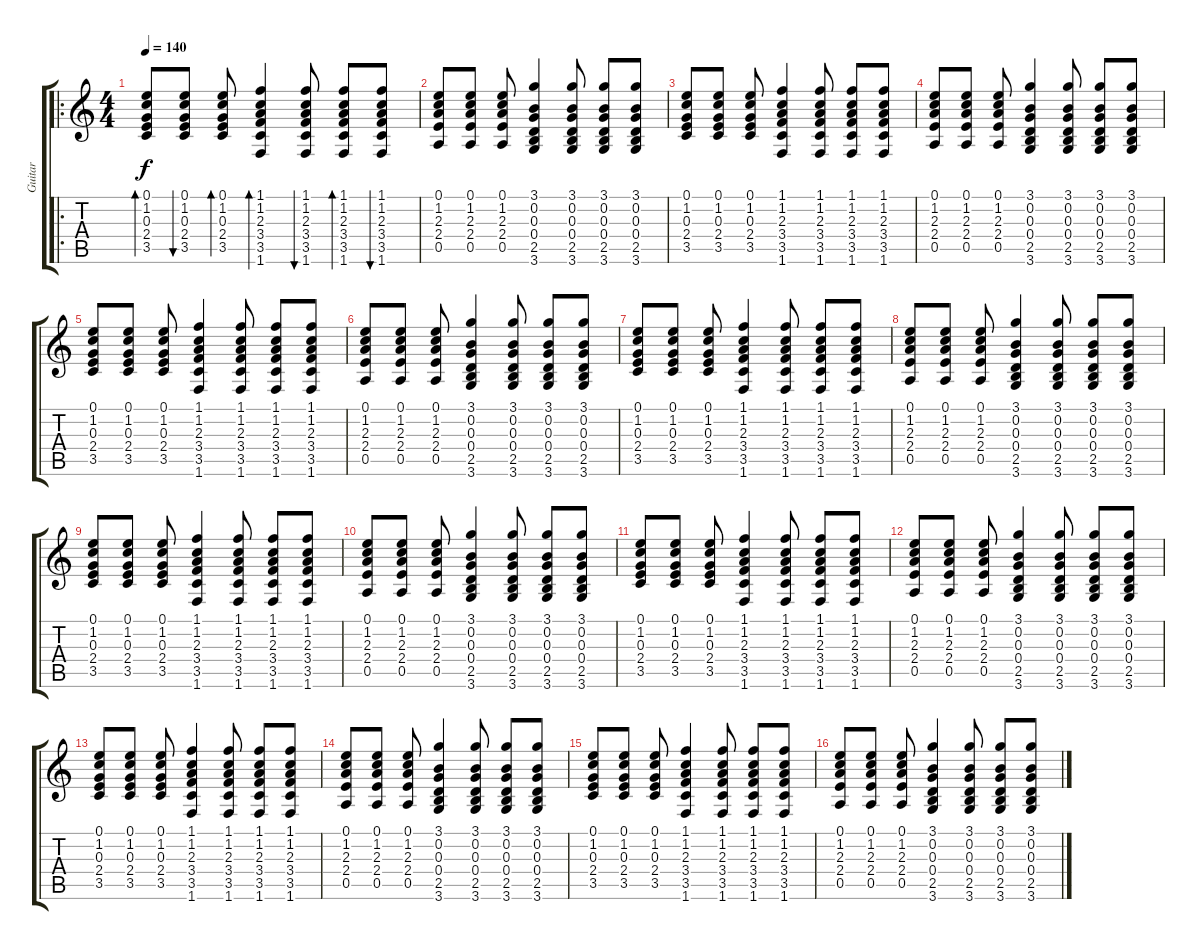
\track ("Guitar" "Guitar") {instrument acousticguitarnylon}
\staff {score tabs}
\tuning (E4 B3 G3 D3 A2 E2) {hide}
\ro
\ts (4 4)
\tempo 140
\clef g2
\ks c
(0.1 1.2 0.3 2.4 3.5).8{bd 60 dy f instrument acousticguitarnylon} (0.1 1.2 0.3 2.4 3.5).8{bu 60} (0.1 1.2 0.3 2.4 3.5).8{bd 60} (1.1 1.2 2.3 3.4 3.5 1.6).4{bd 60} (1.1 1.2 2.3 3.4 3.5 1.6).8{bu 60} (1.1 1.2 2.3 3.4 3.5 1.6).8{bd 60} (1.1 1.2 2.3 3.4 3.5 1.6).8{bu 60} |
(0.1 1.2 2.3 2.4 0.5).8 (0.1 1.2 2.3 2.4 0.5).8 (0.1 1.2 2.3 2.4 0.5).8 (3.1 0.2 0.3 0.4 2.5 3.6).4 (3.1 0.2 0.3 0.4 2.5 3.6).8 (3.1 0.2 0.3 0.4 2.5 3.6).8 (3.1 0.2 0.3 0.4 2.5 3.6).8 |
(0.1 1.2 0.3 2.4 3.5).8 (0.1 1.2 0.3 2.4 3.5).8 (0.1 1.2 0.3 2.4 3.5).8 (1.1 1.2 2.3 3.4 3.5 1.6).4 (1.1 1.2 2.3 3.4 3.5 1.6).8 (1.1 1.2 2.3 3.4 3.5 1.6).8 (1.1 1.2 2.3 3.4 3.5 1.6).8 |
(0.1 1.2 2.3 2.4 0.5).8 (0.1 1.2 2.3 2.4 0.5).8 (0.1 1.2 2.3 2.4 0.5).8 (3.1 0.2 0.3 0.4 2.5 3.6).4 (3.1 0.2 0.3 0.4 2.5 3.6).8 (3.1 0.2 0.3 0.4 2.5 3.6).8 (3.1 0.2 0.3 0.4 2.5 3.6).8 |
(0.1 1.2 0.3 2.4 3.5).8 (0.1 1.2 0.3 2.4 3.5).8 (0.1 1.2 0.3 2.4 3.5).8 (1.1 1.2 2.3 3.4 3.5 1.6).4 (1.1 1.2 2.3 3.4 3.5 1.6).8 (1.1 1.2 2.3 3.4 3.5 1.6).8 (1.1 1.2 2.3 3.4 3.5 1.6).8 |
(0.1 1.2 2.3 2.4 0.5).8 (0.1 1.2 2.3 2.4 0.5).8 (0.1 1.2 2.3 2.4 0.5).8 (3.1 0.2 0.3 0.4 2.5 3.6).4 (3.1 0.2 0.3 0.4 2.5 3.6).8 (3.1 0.2 0.3 0.4 2.5 3.6).8 (3.1 0.2 0.3 0.4 2.5 3.6).8 |
(0.1 1.2 0.3 2.4 3.5).8 (0.1 1.2 0.3 2.4 3.5).8 (0.1 1.2 0.3 2.4 3.5).8 (1.1 1.2 2.3 3.4 3.5 1.6).4 (1.1 1.2 2.3 3.4 3.5 1.6).8 (1.1 1.2 2.3 3.4 3.5 1.6).8 (1.1 1.2 2.3 3.4 3.5 1.6).8 |
(0.1 1.2 2.3 2.4 0.5).8 (0.1 1.2 2.3 2.4 0.5).8 (0.1 1.2 2.3 2.4 0.5).8 (3.1 0.2 0.3 0.4 2.5 3.6).4 (3.1 0.2 0.3 0.4 2.5 3.6).8 (3.1 0.2 0.3 0.4 2.5 3.6).8 (3.1 0.2 0.3 0.4 2.5 3.6).8 |
(0.1 1.2 0.3 2.4 3.5).8 (0.1 1.2 0.3 2.4 3.5).8 (0.1 1.2 0.3 2.4 3.5).8 (1.1 1.2 2.3 3.4 3.5 1.6).4 (1.1 1.2 2.3 3.4 3.5 1.6).8 (1.1 1.2 2.3 3.4 3.5 1.6).8 (1.1 1.2 2.3 3.4 3.5 1.6).8 |
(0.1 1.2 2.3 2.4 0.5).8 (0.1 1.2 2.3 2.4 0.5).8 (0.1 1.2 2.3 2.4 0.5).8 (3.1 0.2 0.3 0.4 2.5 3.6).4 (3.1 0.2 0.3 0.4 2.5 3.6).8 (3.1 0.2 0.3 0.4 2.5 3.6).8 (3.1 0.2 0.3 0.4 2.5 3.6).8 |
(0.1 1.2 0.3 2.4 3.5).8 (0.1 1.2 0.3 2.4 3.5).8 (0.1 1.2 0.3 2.4 3.5).8 (1.1 1.2 2.3 3.4 3.5 1.6).4 (1.1 1.2 2.3 3.4 3.5 1.6).8 (1.1 1.2 2.3 3.4 3.5 1.6).8 (1.1 1.2 2.3 3.4 3.5 1.6).8 |
(0.1 1.2 2.3 2.4 0.5).8 (0.1 1.2 2.3 2.4 0.5).8 (0.1 1.2 2.3 2.4 0.5).8 (3.1 0.2 0.3 0.4 2.5 3.6).4 (3.1 0.2 0.3 0.4 2.5 3.6).8 (3.1 0.2 0.3 0.4 2.5 3.6).8 (3.1 0.2 0.3 0.4 2.5 3.6).8 |
(0.1 1.2 0.3 2.4 3.5).8 (0.1 1.2 0.3 2.4 3.5).8 (0.1 1.2 0.3 2.4 3.5).8 (1.1 1.2 2.3 3.4 3.5 1.6).4 (1.1 1.2 2.3 3.4 3.5 1.6).8 (1.1 1.2 2.3 3.4 3.5 1.6).8 (1.1 1.2 2.3 3.4 3.5 1.6).8 |
(0.1 1.2 2.3 2.4 0.5).8 (0.1 1.2 2.3 2.4 0.5).8 (0.1 1.2 2.3 2.4 0.5).8 (3.1 0.2 0.3 0.4 2.5 3.6).4 (3.1 0.2 0.3 0.4 2.5 3.6).8 (3.1 0.2 0.3 0.4 2.5 3.6).8 (3.1 0.2 0.3 0.4 2.5 3.6).8 |
(0.1 1.2 0.3 2.4 3.5).8 (0.1 1.2 0.3 2.4 3.5).8 (0.1 1.2 0.3 2.4 3.5).8 (1.1 1.2 2.3 3.4 3.5 1.6).4 (1.1 1.2 2.3 3.4 3.5 1.6).8 (1.1 1.2 2.3 3.4 3.5 1.6).8 (1.1 1.2 2.3 3.4 3.5 1.6).8 |
(0.1 1.2 2.3 2.4 0.5).8 (0.1 1.2 2.3 2.4 0.5).8 (0.1 1.2 2.3 2.4 0.5).8 (3.1 0.2 0.3 0.4 2.5 3.6).4 (3.1 0.2 0.3 0.4 2.5 3.6).8 (3.1 0.2 0.3 0.4 2.5 3.6).8 (3.1 0.2 0.3 0.4 2.5 3.6).8
